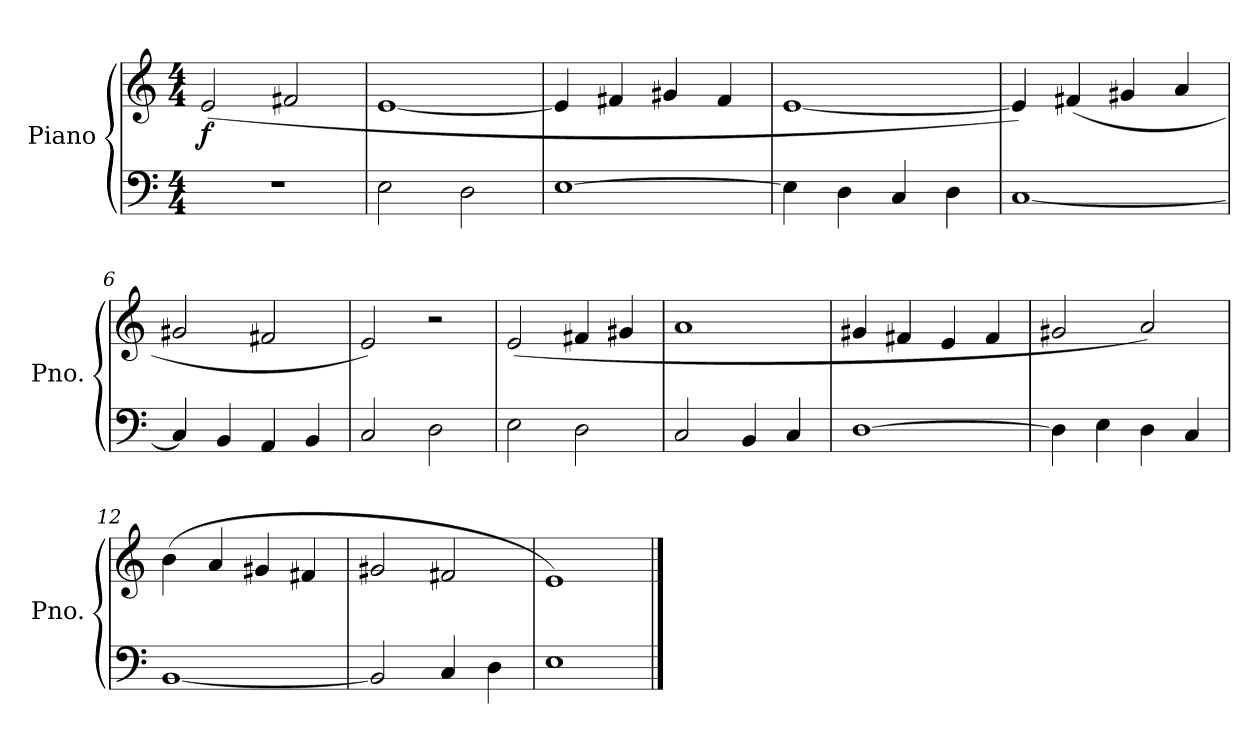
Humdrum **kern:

**kern	**kern	**dynam
*part1	*part1	*part1
*staff2	*staff1	*staff1/2
*I"Piano	*	*
*I'Pno.	*	*
*clefF4	*clefG2	*
*k[]	*k[]	*
*M4/4	*M4/4	*
*MM112	*MM112	*
=1	=1	=1
!	!	!LO:DY:b
1r	(<2e/	f
.	2f#X/	.
=2	=2	=2
2E\	[1e	.
2D\	.	.
=3	=3	=3
[1E	4e/]	.
.	4f#X/	.
.	4g#X/	.
.	4f#/	.
=4	=4	=4
4E\]	[1e	.
4D\	.	.
4C/	.	.
4D\	.	.
=5	=5	=5
[1C	4e/])	.
.	(<4f#X/	.
.	4g#X/	.
.	4a/	.
=6	=6	=6
4C/]	2g#X/	.
4BB/	.	.
4AA/	2f#X/	.
4BB/	.	.
=7	=7	=7
2C/	2e/)	.
2D\	2r	.
=8	=8	=8
2E\	(<2e/	.
2D\	4f#X/	.
.	4g#X/	.
=9	=9	=9
2C/	1a	.
4BB/	.	.
4C/	.	.
=10	=10	=10
[1D	4g#X/	.
.	4f#X/	.
.	4e/	.
.	4f#/	.
=11	=11	=11
4D\]	2g#X/	.
4E\	.	.
4D\	2a/)	.
4C/	.	.
=12	=12	=12
[1BB	(>4b\	.
.	4a/	.
.	4g#X/	.
.	4f#X/	.
=13	=13	=13
2BB/]	2g#X/	.
4C/	2f#X/	.
4D\	.	.
=14	=14	=14
1E	1e)	.
==	==	==
*-	*-	*-
